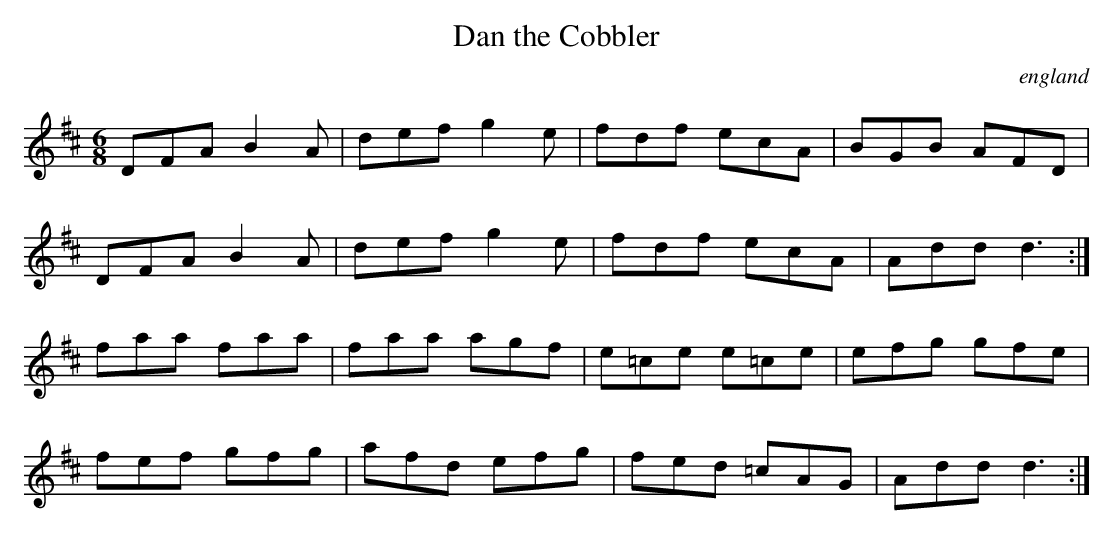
X:1
T:Dan the Cobbler
O:england
M:6/8
L:1/8
K:D
DFA B2A|def g2e|fdf ecA|BGB AFD|
DFA B2A|def g2e|fdf ecA|Add d3:|
faa faa|faa agf|e=ce e=ce|efg gfe|
fef gfg|afd efg|fed =cAG|Add d3:|
